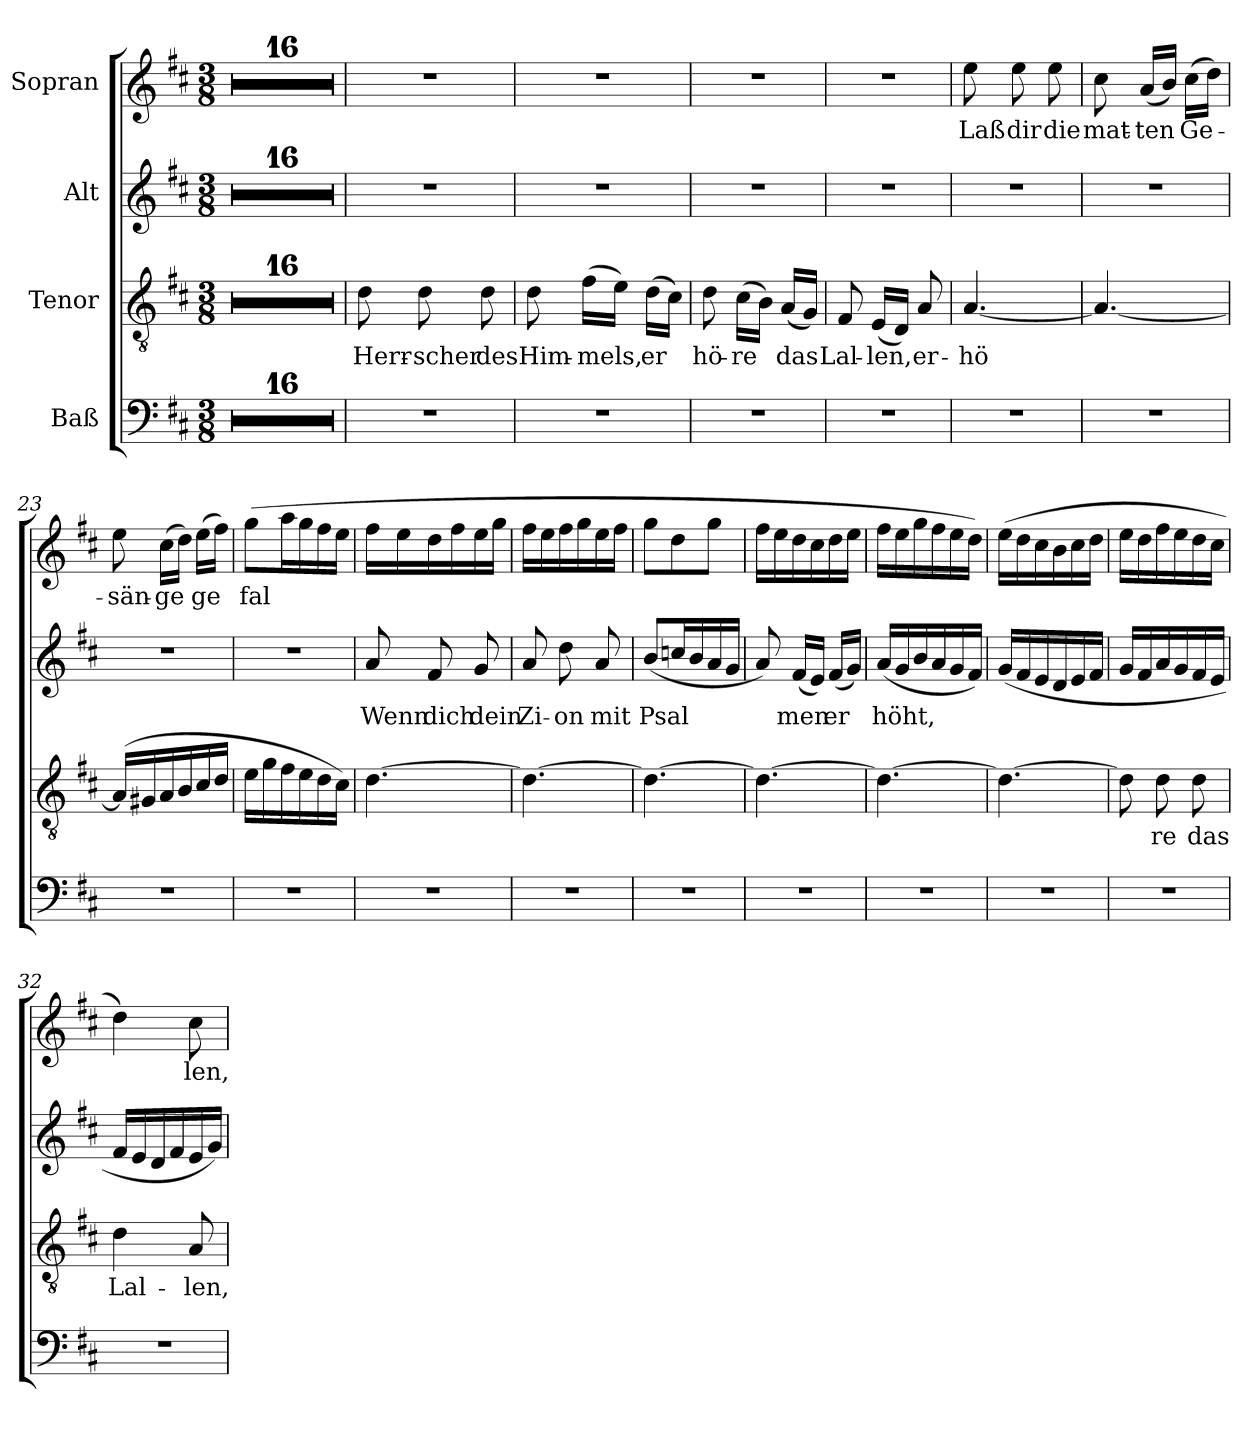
**kern	**kern	**text	**kern	**text	**kern	**text
*part4	*part3	*part3	*part2	*part2	*part1	*part1
*staff4	*staff3	*staff3	*staff2	*staff2	*staff1	*staff1
*I"Baß	*I"Tenor	*	*I"Alt	*	*I"Sopran	*
*clefF4	*clefGv2	*	*clefG2	*	*clefG2	*
*k[f#c#]	*k[f#c#]	*	*k[f#c#]	*	*k[f#c#]	*
*D:	*D:	*	*D:	*	*D:	*
*M3/8	*M3/8	*	*M3/8	*	*M3/8	*
=1	=1	=1	=1	=1	=1	=1
4.r	4.r	.	4.r	.	4.r	.
=2	=2	=2	=2	=2	=2	=2
4.r	4.r	.	4.r	.	4.r	.
=3	=3	=3	=3	=3	=3	=3
4.r	4.r	.	4.r	.	4.r	.
=4	=4	=4	=4	=4	=4	=4
4.r	4.r	.	4.r	.	4.r	.
=5	=5	=5	=5	=5	=5	=5
4.r	4.r	.	4.r	.	4.r	.
=6	=6	=6	=6	=6	=6	=6
4.r	4.r	.	4.r	.	4.r	.
=7	=7	=7	=7	=7	=7	=7
4.r	4.r	.	4.r	.	4.r	.
=8	=8	=8	=8	=8	=8	=8
4.r	4.r	.	4.r	.	4.r	.
=9	=9	=9	=9	=9	=9	=9
4.r	4.r	.	4.r	.	4.r	.
=10	=10	=10	=10	=10	=10	=10
4.r	4.r	.	4.r	.	4.r	.
=11	=11	=11	=11	=11	=11	=11
4.r	4.r	.	4.r	.	4.r	.
=12	=12	=12	=12	=12	=12	=12
4.r	4.r	.	4.r	.	4.r	.
=13	=13	=13	=13	=13	=13	=13
4.r	4.r	.	4.r	.	4.r	.
=14	=14	=14	=14	=14	=14	=14
4.r	4.r	.	4.r	.	4.r	.
=15	=15	=15	=15	=15	=15	=15
4.r	4.r	.	4.r	.	4.r	.
=16	=16	=16	=16	=16	=16	=16
4.r	4.r	.	4.r	.	4.r	.
=17	=17	=17	=17	=17	=17	=17
!	!	!LO:LY:b	!	!	!	!
4.r	8d\	Herr-	4.r	.	4.r	.
!	!	!LO:LY:b	!	!	!	!
.	8d\	-scher	.	.	.	.
!	!	!LO:LY:b	!	!	!	!
.	8d\	des	.	.	.	.
=18	=18	=18	=18	=18	=18	=18
!	!	!LO:LY:b	!	!	!	!
4.r	8d\	Him-	4.r	.	4.r	.
!	!	!LO:LY:b	!	!	!	!
.	(>16f#\LL	-mels,	.	.	.	.
.	16e\JJ)	.	.	.	.	.
!	!	!LO:LY:b	!	!	!	!
.	(>16d\LL	er	.	.	.	.
.	16c#\JJ)	.	.	.	.	.
=19	=19	=19	=19	=19	=19	=19
!	!	!LO:LY:b	!	!	!	!
4.r	8d\	hö-	4.r	.	4.r	.
!	!	!LO:LY:b	!	!	!	!
.	(>16c#\LL	-re	.	.	.	.
.	16B\JJ)	.	.	.	.	.
!	!	!LO:LY:b	!	!	!	!
.	(<16A/LL	das	.	.	.	.
.	16G/JJ)	.	.	.	.	.
=20	=20	=20	=20	=20	=20	=20
!	!	!LO:LY:b	!	!	!	!
4.r	8F#/	Lal-	4.r	.	4.r	.
!	!	!LO:LY:b	!	!	!	!
.	(<16E/LL	-len,	.	.	.	.
.	16D/JJ)	.	.	.	.	.
!	!	!LO:LY:b	!	!	!	!
.	8A/	er-	.	.	.	.
=21	=21	=21	=21	=21	=21	=21
!	!	!LO:LY:b	!	!	!	!LO:LY:b
4.r	[4.A/	-hö	4.r	.	8ee\	Laß
!	!	!	!	!	!	!LO:LY:b
.	.	.	.	.	8ee\	dir
!	!	!	!	!	!	!LO:LY:b
.	.	.	.	.	8ee\	die
=22	=22	=22	=22	=22	=22	=22
!	!	!	!	!	!	!LO:LY:b
4.r	4.A/_	.	4.r	.	8cc#\	mat-
!	!	!	!	!	!	!LO:LY:b
.	.	.	.	.	(<16a/LL	-ten
.	.	.	.	.	16b/JJ)	.
!	!	!	!	!	!	!LO:LY:b
.	.	.	.	.	(>16cc#\LL	Ge-
.	.	.	.	.	16dd\JJ)	.
!!LO:LB:g=z
=23	=23	=23	=23	=23	=23	=23
!	!	!	!	!	!	!LO:LY:b
4.r	(>16A/LL]	.	4.r	.	8ee\	-sän-
.	16G#X/	.	.	.	.	.
!	!	!	!	!	!	!LO:LY:b
.	16A/	.	.	.	(>16cc#\LL	-ge
.	16B/	.	.	.	16dd\JJ)	.
!	!	!	!	!	!	!LO:LY:b
.	16c#/	.	.	.	(>16ee\LL	ge
.	16d/JJ	.	.	.	16ff#\JJ)	.
=24	=24	=24	=24	=24	=24	=24
!	!	!	!	!	!	!LO:LY:b
4.r	16e\LL	.	4.r	.	(>8gg\L	fal
.	16g\	.	.	.	.	.
.	16f#\	.	.	.	16aa\L	.
.	16e\	.	.	.	16gg\	.
.	16d\	.	.	.	16ff#\	.
.	16c#\JJ)	.	.	.	16ee\JJ	.
=25	=25	=25	=25	=25	=25	=25
!	!	!	!	!LO:LY:b	!	!
4.r	[4.d\	.	8a/	Wenn	16ff#\LL	.
.	.	.	.	.	16ee\	.
!	!	!	!	!LO:LY:b	!	!
.	.	.	8f#/	dich	16dd\	.
.	.	.	.	.	16ff#\	.
!	!	!	!	!LO:LY:b	!	!
.	.	.	8g/	dein	16ee\	.
.	.	.	.	.	16gg\JJ	.
=26	=26	=26	=26	=26	=26	=26
!	!	!	!	!LO:LY:b	!	!
4.r	4.d\_	.	8a/	Zi-	16ff#\LL	.
.	.	.	.	.	16ee\	.
!	!	!	!	!LO:LY:b	!	!
.	.	.	8dd\	-on	16ff#\	.
.	.	.	.	.	16gg\	.
!	!	!	!	!LO:LY:b	!	!
.	.	.	8a/	mit	16ee\	.
.	.	.	.	.	16ff#\JJ	.
=27	=27	=27	=27	=27	=27	=27
!	!	!	!	!LO:LY:b	!	!
4.r	4.d\_	.	(<8b/L	Psal	8gg\L	.
.	.	.	16ccn/L	.	8dd\	.
.	.	.	16b/	.	.	.
.	.	.	16a/	.	8gg\J	.
.	.	.	16g/JJ	.	.	.
=28	=28	=28	=28	=28	=28	=28
4.r	4.d\_	.	8a/)	.	16ff#\LL	.
.	.	.	.	.	16ee\	.
!	!	!	!	!LO:LY:b	!	!
.	.	.	(<16f#/LL	men	16dd\	.
.	.	.	16e/JJ)	.	16cc#\	.
!	!	!	!	!LO:LY:b	!	!
.	.	.	(<16f#/LL	er	16dd\	.
.	.	.	16g/JJ)	.	16ee\JJ	.
=29	=29	=29	=29	=29	=29	=29
!	!	!	!	!LO:LY:b	!	!
4.r	4.d\_	.	(<16a/LL	höht,	16ff#\LL	.
.	.	.	16g/	.	16ee\	.
.	.	.	16b/	.	16gg\	.
.	.	.	16a/	.	16ff#\	.
.	.	.	16g/	.	16ee\	.
.	.	.	16f#/JJ)	.	16dd\JJ)	.
!!LO:LB:g=z
=30	=30	=30	=30	=30	=30	=30
4.r	4.d\_	.	(<16g/LL	.	(>16ee\LL	.
.	.	.	16f#/	.	16dd\	.
.	.	.	16e/	.	16cc#\	.
.	.	.	16d/	.	16b\	.
.	.	.	16e/	.	16cc#\	.
.	.	.	16f#/JJ	.	16dd\JJ	.
=31	=31	=31	=31	=31	=31	=31
4.r	8d\]	.	16g/LL	.	16ee\LL	.
.	.	.	16f#/	.	16dd\	.
!	!	!LO:LY:b	!	!	!	!
.	8d\	re	16a/	.	16ff#\	.
.	.	.	16g/	.	16ee\	.
!	!	!LO:LY:b	!	!	!	!
.	8d\	das	16f#/	.	16dd\	.
.	.	.	16e/JJ	.	16cc#\JJ	.
=32	=32	=32	=32	=32	=32	=32
!	!	!LO:LY:b	!	!	!	!
4.r	4d\	Lal-	16f#/LL	.	4dd\)	.
.	.	.	16e/	.	.	.
.	.	.	16d/	.	.	.
.	.	.	16f#/	.	.	.
!	!	!LO:LY:b	!	!	!	!LO:LY:b
.	8A/	-len,	16e/	.	8cc#\	len,
.	.	.	16g/JJ)	.	.	.
=	=	=	=	=	=	=
*-	*-	*-	*-	*-	*-	*-
